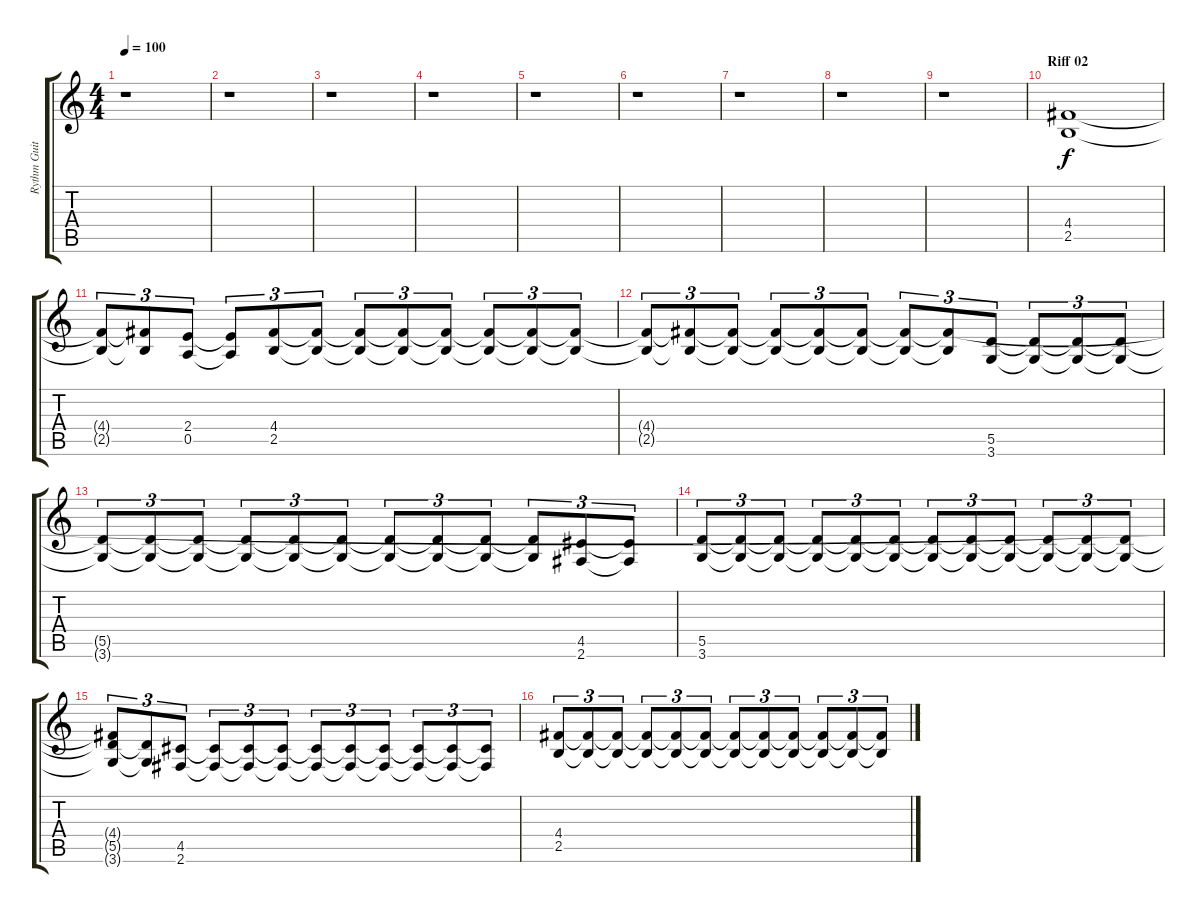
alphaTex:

\track ("Rythm Guitar" "Rythm Guit") {instrument overdrivenguitar}
\staff {score tabs}
\tuning (E4 B3 G3 D3 A2 E2) {hide}
\ts (4 4)
\tempo 100
\clef g2
\ks c
r.1{dy f} |
r.1 |
r.1 |
r.1 |
r.1 |
r.1 |
r.1 |
r.1 |
r.1 |
\section ("" "Riff 02")
(4.4 2.5).1 |
(4.4{t} 2.5{t}).8{tu (3 2)} (4.4{t} 2.5{t}).8{tu (3 2)} (2.4 0.5).8{tu (3 2)} (2.4{t} 0.5{t}).8{tu (3 2)} (4.4 2.5).8{tu (3 2)} (4.4{t} 2.5{t}).8{tu (3 2)} (4.4{t} 2.5{t}).8{tu (3 2)} (4.4{t} 2.5{t}).8{tu (3 2)} (4.4{t} 2.5{t}).8{tu (3 2)} (4.4{t} 2.5{t}).8{tu (3 2)} (4.4{t} 2.5{t}).8{tu (3 2)} (4.4{t} 2.5{t}).8{tu (3 2)} |
(4.4{t} 2.5{t}).8{tu (3 2)} (4.4{t} 2.5{t}).8{tu (3 2)} (4.4{t} 2.5{t}).8{tu (3 2)} (4.4{t} 2.5{t}).8{tu (3 2)} (4.4{t} 2.5{t}).8{tu (3 2)} (4.4{t} 2.5{t}).8{tu (3 2)} (4.4{t} 2.5{t}).8{tu (3 2)} (4.4{t} 2.5{t}).8{tu (3 2)} (5.5 3.6).8{tu (3 2)} (5.5{t} 3.6{t}).8{tu (3 2)} (5.5{t} 3.6{t}).8{tu (3 2)} (5.5{t} 3.6{t}).8{tu (3 2)} |
(5.5{t} 3.6{t}).8{tu (3 2)} (5.5{t} 3.6{t}).8{tu (3 2)} (5.5{t} 3.6{t}).8{tu (3 2)} (5.5{t} 3.6{t}).8{tu (3 2)} (5.5{t} 3.6{t}).8{tu (3 2)} (5.5{t} 3.6{t}).8{tu (3 2)} (5.5{t} 3.6{t}).8{tu (3 2)} (5.5{t} 3.6{t}).8{tu (3 2)} (5.5{t} 3.6{t}).8{tu (3 2)} (5.5{t} 3.6{t}).8{tu (3 2)} (4.5 2.6).8{tu (3 2)} (4.5{t} 2.6{t}).8{tu (3 2)} |
(5.5 3.6).8{tu (3 2)} (5.5{t} 3.6{t}).8{tu (3 2)} (5.5{t} 3.6{t}).8{tu (3 2)} (5.5{t} 3.6{t}).8{tu (3 2)} (5.5{t} 3.6{t}).8{tu (3 2)} (5.5{t} 3.6{t}).8{tu (3 2)} (5.5{t} 3.6{t}).8{tu (3 2)} (5.5{t} 3.6{t}).8{tu (3 2)} (5.5{t} 3.6{t}).8{tu (3 2)} (5.5{t} 3.6{t}).8{tu (3 2)} (5.5{t} 3.6{t}).8{tu (3 2)} (5.5{t} 3.6{t}).8{tu (3 2)} |
(4.4{t} 5.5{t} 3.6{t}).8{tu (3 2)} (5.5{t} 3.6{t}).8{tu (3 2)} (4.5 2.6).8{tu (3 2)} (4.5{t} 2.6{t}).8{tu (3 2)} (4.5{t} 2.6{t}).8{tu (3 2)} (4.5{t} 2.6{t}).8{tu (3 2)} (4.5{t} 2.6{t}).8{tu (3 2)} (4.5{t} 2.6{t}).8{tu (3 2)} (4.5{t} 2.6{t}).8{tu (3 2)} (4.5{t} 2.6{t}).8{tu (3 2)} (4.5{t} 2.6{t}).8{tu (3 2)} (4.5{t} 2.6{t}).8{tu (3 2)} |
(4.4 2.5).8{tu (3 2)} (4.4{t} 2.5{t}).8{tu (3 2)} (4.4{t} 2.5{t}).8{tu (3 2)} (4.4{t} 2.5{t}).8{tu (3 2)} (4.4{t} 2.5{t}).8{tu (3 2)} (4.4{t} 2.5{t}).8{tu (3 2)} (4.4{t} 2.5{t}).8{tu (3 2)} (4.4{t} 2.5{t}).8{tu (3 2)} (4.4{t} 2.5{t}).8{tu (3 2)} (4.4{t} 2.5{t}).8{tu (3 2)} (4.4{t} 2.5{t}).8{tu (3 2)} (4.4{t} 2.5{t}).8{tu (3 2)}
